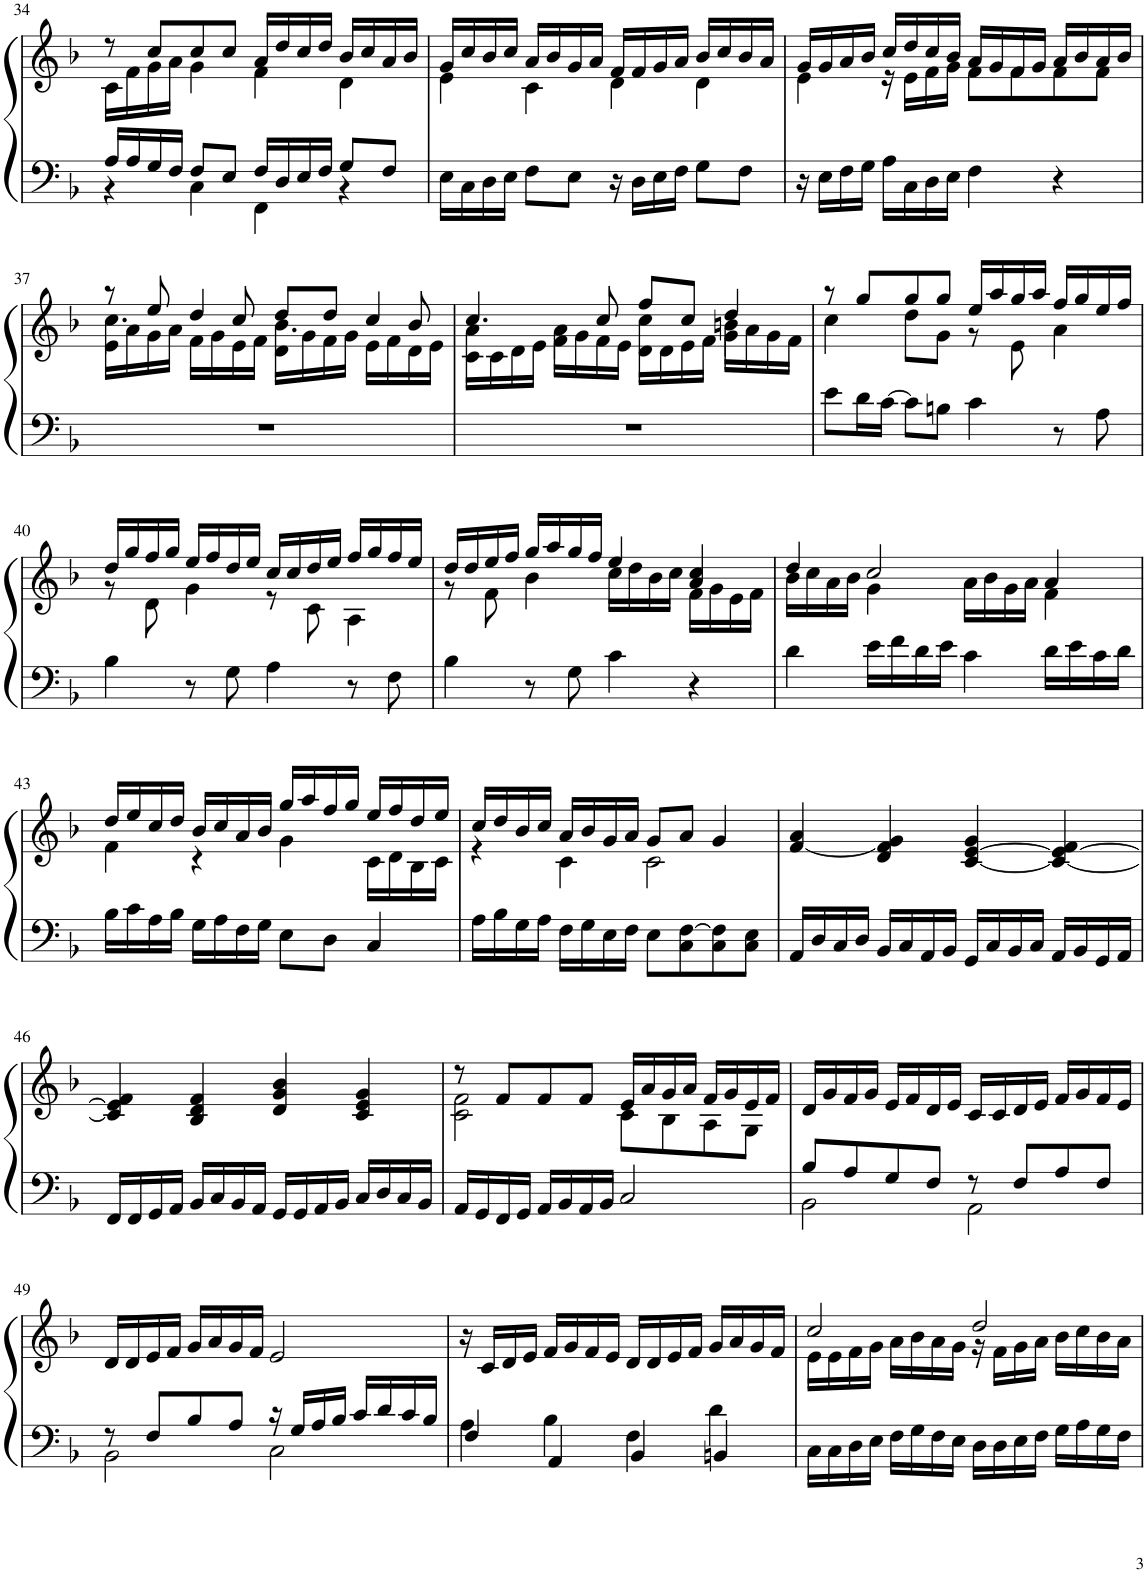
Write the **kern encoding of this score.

**kern	**kern
*part1	*part1
*staff2	*staff1
*I"Organ	*
*I'Org.	*
!!LO:PB:g=z
*clefF4	*clefG2
*k[b-]	*k[b-]
*M4/4	*M4/4
=34	=34
*^	*^
16A/LL	4r	8r	16c\LL
16A/	.	.	16f\
16G/	.	8cc/L	16g\
16F/JJ	.	.	16a\JJ
8F/L	4C\	8cc/	4g\
8E/J	.	8cc/J	.
16F/LL	4FF\	16a/LL	4f\
16D/	.	16dd/	.
16E/	.	16cc/	.
16F/JJ	.	16dd/JJ	.
8G/L	4r	16b-/LL	4d\
.	.	16cc/	.
8F/J	.	16a/	.
.	.	16b-/JJ	.
*v	*v	*	*
=35	=35	=35
16E\LL	16g/LL	4e\
16C\	16cc/	.
16D\	16b-/	.
16E\JJ	16cc/JJ	.
8F\L	16a/LL	4c\
.	16b-/	.
8E\J	16g/	.
.	16a/JJ	.
16r	16f/LL	4d\
16D\LL	16f/	.
16E\	16g/	.
16F\JJ	16a/JJ	.
8G\L	16b-/LL	4d\
.	16cc/	.
8F\J	16b-/	.
.	16a/JJ	.
=36	=36	=36
16r	16g/LL	4e\
16E\LL	16g/	.
16F\	16a/	.
16G\JJ	16b-/JJ	.
16A\LL	16cc/LL	16r
16C\	16dd/	16e\LL
16D\	16cc/	16f\
16E\JJ	16b-/JJ	16g\JJ
4F\	16a/LL	8f\L
.	16g/	.
.	16f/	8f\
.	16g/JJ	.
4r	16a/LL	8f\
.	16b-/	.
.	16a/	8f\J
.	16b-/JJ	.
!!LO:LB:g=z
=37	=37	=37
*	*	*^
1r	8r	4.cc\	16e\LL
.	.	.	16a\
.	8ee/	.	16g\
.	.	.	16a\JJ
.	4dd/	.	16f\LL
.	.	.	16g\
.	.	8cc/	16e\
.	.	.	16f\JJ
.	8dd/L	4.b-\	16d\LL
.	.	.	16g\
.	8dd/J	.	16f\
.	.	.	16g\JJ
.	4cc/	.	16e\LL
.	.	.	16f\
.	.	8b-/	16d\
.	.	.	16e\JJ
=38	=38	=38	=38
1r	4.cc/	4a\	16c\LL
.	.	.	16c\
.	.	.	16d\
.	.	.	16e\JJ
.	.	4a\	16f\LL
.	.	.	16g\
.	8cc/	.	16f\
.	.	.	16e\JJ
.	8ff/L	4cc\	16d\LL
.	.	.	16d\
.	8cc/J	.	16e\
.	.	.	16f\JJ
.	4dd/	4bn\	16g\LL
.	.	.	16a\
.	.	.	16g\
.	.	.	16f\JJ
*	*	*v	*v
=39	=39	=39
8e\L	8r	4cc\
16d\L	8gg/L	.
[16c\JJ	.	.
8c\L]	8gg/	8dd\L
8Bn\J	8gg/J	8g\J
4c\	16ee/LL	8r
.	16aa/	.
.	16gg/	8e\
.	16aa/JJ	.
8r	16ff/LL	4a\
.	16gg/	.
8A\	16ee/	.
.	16ff/JJ	.
!!LO:LB:g=z	!!
=40	=40	=40
4B-\	16dd/LL	8r
.	16gg/	.
.	16ff/	8d\
.	16gg/JJ	.
8r	16ee/LL	4g\
.	16ff/	.
8G\	16dd/	.
.	16ee/JJ	.
4A\	16cc/LL	8r
.	16cc/	.
.	16dd/	8c\
.	16ee/JJ	.
8r	16ff/LL	4A\
.	16gg/	.
8F\	16ff/	.
.	16ee/JJ	.
=41	=41	=41
4B-\	16dd/LL	8r
.	16dd/	.
.	16ee/	8f\
.	16ff/JJ	.
8r	16gg/LL	4b-\
.	16aa/	.
8G\	16gg/	.
.	16ff/JJ	.
4c\	4ee/	16cc\LL
.	.	16dd\
.	.	16b-\
.	.	16cc\JJ
4r	4a/ 4cc/	16f\LL
.	.	16g\
.	.	16e\
.	.	16f\JJ
=42	=42	=42
4d\	4dd/	16b-\LL
.	.	16cc\
.	.	16a\
.	.	16b-\JJ
16e\LL	2cc/	4g\
16f\	.	.
16d\	.	.
16e\JJ	.	.
4c\	.	16a\LL
.	.	16b-\
.	.	16g\
.	.	16a\JJ
16d\LL	4a/	4f\
16e\	.	.
16c\	.	.
16d\JJ	.	.
!!LO:LB:g=z	!!
=43	=43	=43
16B-\LL	16dd/LL	4f\
16c\	16ee/	.
16A\	16cc/	.
16B-\JJ	16dd/JJ	.
16G\LL	16b-/LL	4r
16A\	16cc/	.
16F\	16a/	.
16G\JJ	16b-/JJ	.
8E\L	16gg/LL	4g\
.	16aa/	.
8D\J	16ff/	.
.	16gg/JJ	.
4C/	16ee/LL	16c\LL
.	16ff/	16d\
.	16dd/	16B-\
.	16ee/JJ	16c\JJ
=44	=44	=44
16A\LL	16cc/LL	4r
16B-\	16dd/	.
16G\	16b-/	.
16A\JJ	16cc/JJ	.
16F\LL	16a/LL	4c\
16G\	16b-/	.
16E\	16g/	.
16F\JJ	16a/JJ	.
8E\L	8g/L	2c\
8C\ [8F\	8a/J	.
8C\ 8F\]	4g/	.
8C\ 8E\J	.	.
*	*v	*v
=45	=45
16AA/LL	[4f/ 4a/
16D/	.
16C/	.
16D/JJ	.
16BB-/LL	4d/ 4f/] 4g/
16C/	.
16AA/	.
16BB-/JJ	.
16GG/LL	[4c/ [4e/ 4g/
16C/	.
16BB-/	.
16C/JJ	.
16AA/LL	4c/_ 4e/_ 4f/
16BB-/	.
16GG/	.
16AA/JJ	.
!!LO:LB:g=z
=46	=46
16FF/LL	4c/] 4e/] 4f/
16FF/	.
16GG/	.
16AA/JJ	.
16BB-/LL	4B-/ 4d/ 4f/
16C/	.
16BB-/	.
16AA/JJ	.
16GG/LL	4d/ 4g/ 4b-/
16GG/	.
16AA/	.
16BB-/JJ	.
16C/LL	4c/ 4e/ 4g/
16D/	.
16C/	.
16BB-/JJ	.
=47	=47
*	*^
16AA/LL	8r	2c\ 2f\
16GG/	.	.
16FF/	8f/L	.
16GG/JJ	.	.
16AA/LL	8f/	.
16BB-/	.	.
16AA/	8f/J	.
16BB-/JJ	.	.
2C/	16e/LL	8c\L
.	16a/	.
.	16g/	8B-\
.	16a/JJ	.
.	16f/LL	8A\
.	16g/	.
.	16e/	8G\J
.	16f/JJ	.
*	*v	*v
=48	=48
*^	*
8B-/L	2BB-\	16d/LL
.	.	16g/
8A/	.	16f/
.	.	16g/JJ
8G/	.	16e/LL
.	.	16f/
8F/J	.	16d/
.	.	16e/JJ
8r	2AA\	16c/LL
.	.	16c/
8F/L	.	16d/
.	.	16e/JJ
8A/	.	16f/LL
.	.	16g/
8F/J	.	16f/
.	.	16e/JJ
!!LO:LB:g=z
=49	=49	=49
8r	2BB-\	16d/LL
.	.	16d/
8F/L	.	16e/
.	.	16f/JJ
8B-/	.	16g/LL
.	.	16a/
8A/J	.	16g/
.	.	16f/JJ
16r	2C\	2e/
16G/LL	.	.
16A/	.	.
16B-/JJ	.	.
16c/LL	.	.
16d/	.	.
16c/	.	.
16B-/JJ	.	.
=50	=50	=50
4F/	4A\	16r
.	.	16c/LL
.	.	16d/
.	.	16e/JJ
4AA/	4B-\	16f/LL
.	.	16g/
.	.	16f/
.	.	16e/JJ
4BB-/	4F\	16d/LL
.	.	16d/
.	.	16e/
.	.	16f/JJ
4BBn/	4d\	16g/LL
.	.	16a/
.	.	16g/
.	.	16f/JJ
*v	*v	*
=51	=51
*	*^
16C\LL	2cc/	16e\LL
16C\	.	16e\
16D\	.	16f\
16E\JJ	.	16g\JJ
16F\LL	.	16a\LL
16G\	.	16b-\
16F\	.	16a\
16E\JJ	.	16g\JJ
16D\LL	2dd/	16r
16D\	.	16f\LL
16E\	.	16g\
16F\JJ	.	16a\JJ
16G\LL	.	16b-\LL
16A\	.	16cc\
16G\	.	16b-\
16F\JJ	.	16a\JJ
*	*v	*v
=	=
*-	*-
